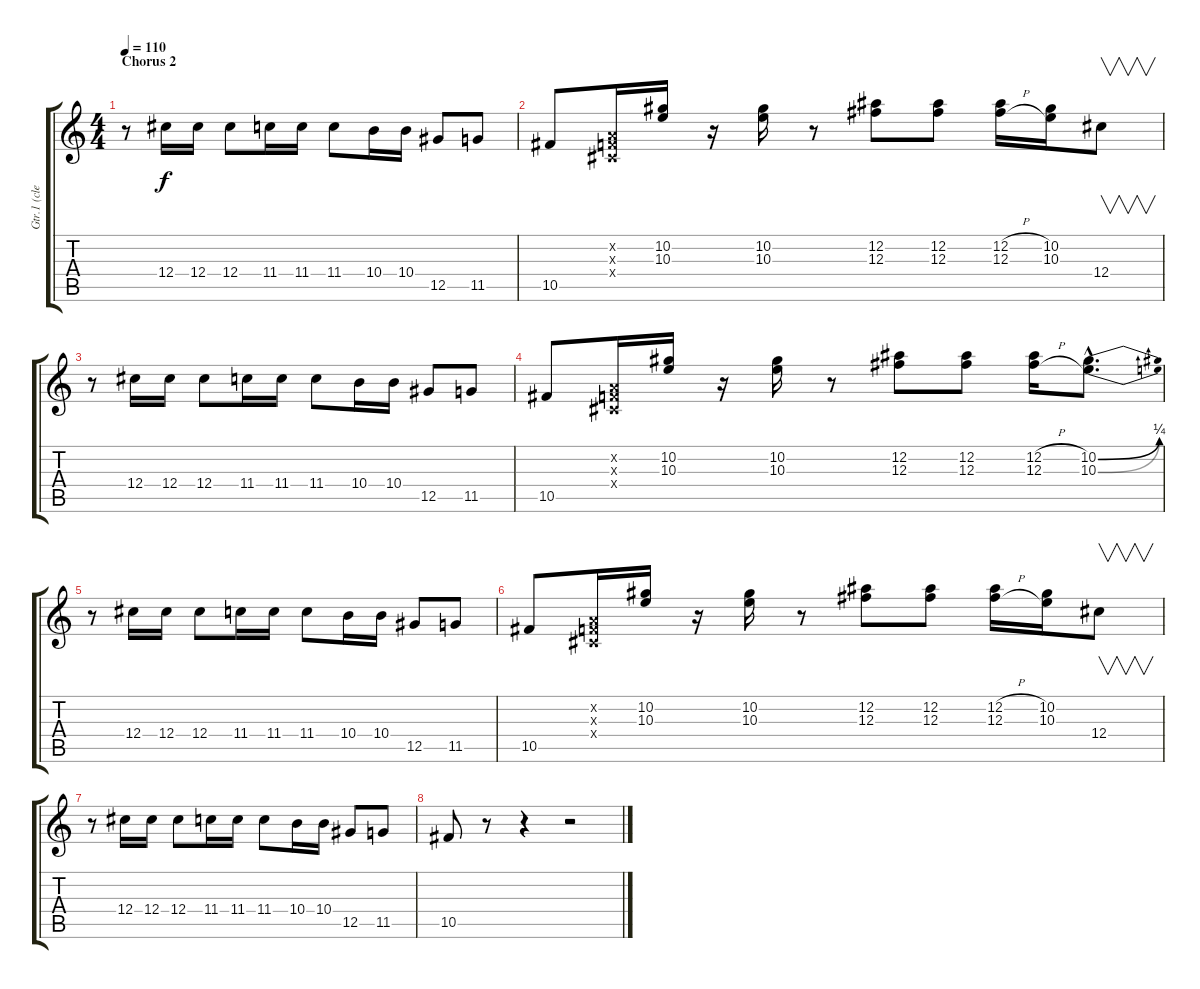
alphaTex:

\track ("Gtr.1 (clean)" "Gtr.1 (cle") {instrument electricguitarclean}
\staff {score tabs}
\tuning (Eb4 Bb3 Gb3 Db3 Ab2 Eb2) {hide}
\ts (4 4)
\section ("" "Chorus 2")
\tempo 110
\clef g2
\ks c
r.8{dy f} 12.4.16 12.4.16 12.4.8 11.4.16 11.4.16 11.4.8 10.4.16 10.4.16 12.5.8 11.5.8 |
10.5.8 (-1.2{x} -1.3{x} 0.4{x}).16 (10.2 10.3).16 r.16 (10.2 10.3).16 r.8 (12.2 12.3).8 (12.2 12.3).8 (12.2{h} 12.3{h}).16 (10.2 10.3).16 12.4.8{v} |
r.8 12.4.16 12.4.16 12.4.8 11.4.16 11.4.16 11.4.8 10.4.16 10.4.16 12.5.8 11.5.8 |
10.5.8 (-1.2{x} -1.3{x} 0.4{x}).16 (10.2 10.3).16 r.16 (10.2 10.3).16 r.8 (12.2 12.3).8 (12.2 12.3).8 (12.2{h} 12.3{h}).16 (10.2{be (bend 0 0 60 1) hac} 10.3{be (bend 0 0 60 1) hac}).8{d} |
r.8 12.4.16 12.4.16 12.4.8 11.4.16 11.4.16 11.4.8 10.4.16 10.4.16 12.5.8 11.5.8 |
10.5.8 (-1.2{x} -1.3{x} 0.4{x}).16 (10.2 10.3).16 r.16 (10.2 10.3).16 r.8 (12.2 12.3).8 (12.2 12.3).8 (12.2{h} 12.3{h}).16 (10.2 10.3).16 12.4.8{v} |
r.8 12.4.16 12.4.16 12.4.8 11.4.16 11.4.16 11.4.8 10.4.16 10.4.16 12.5.8 11.5.8 |
10.5.8 r.8 r.4 r.2
